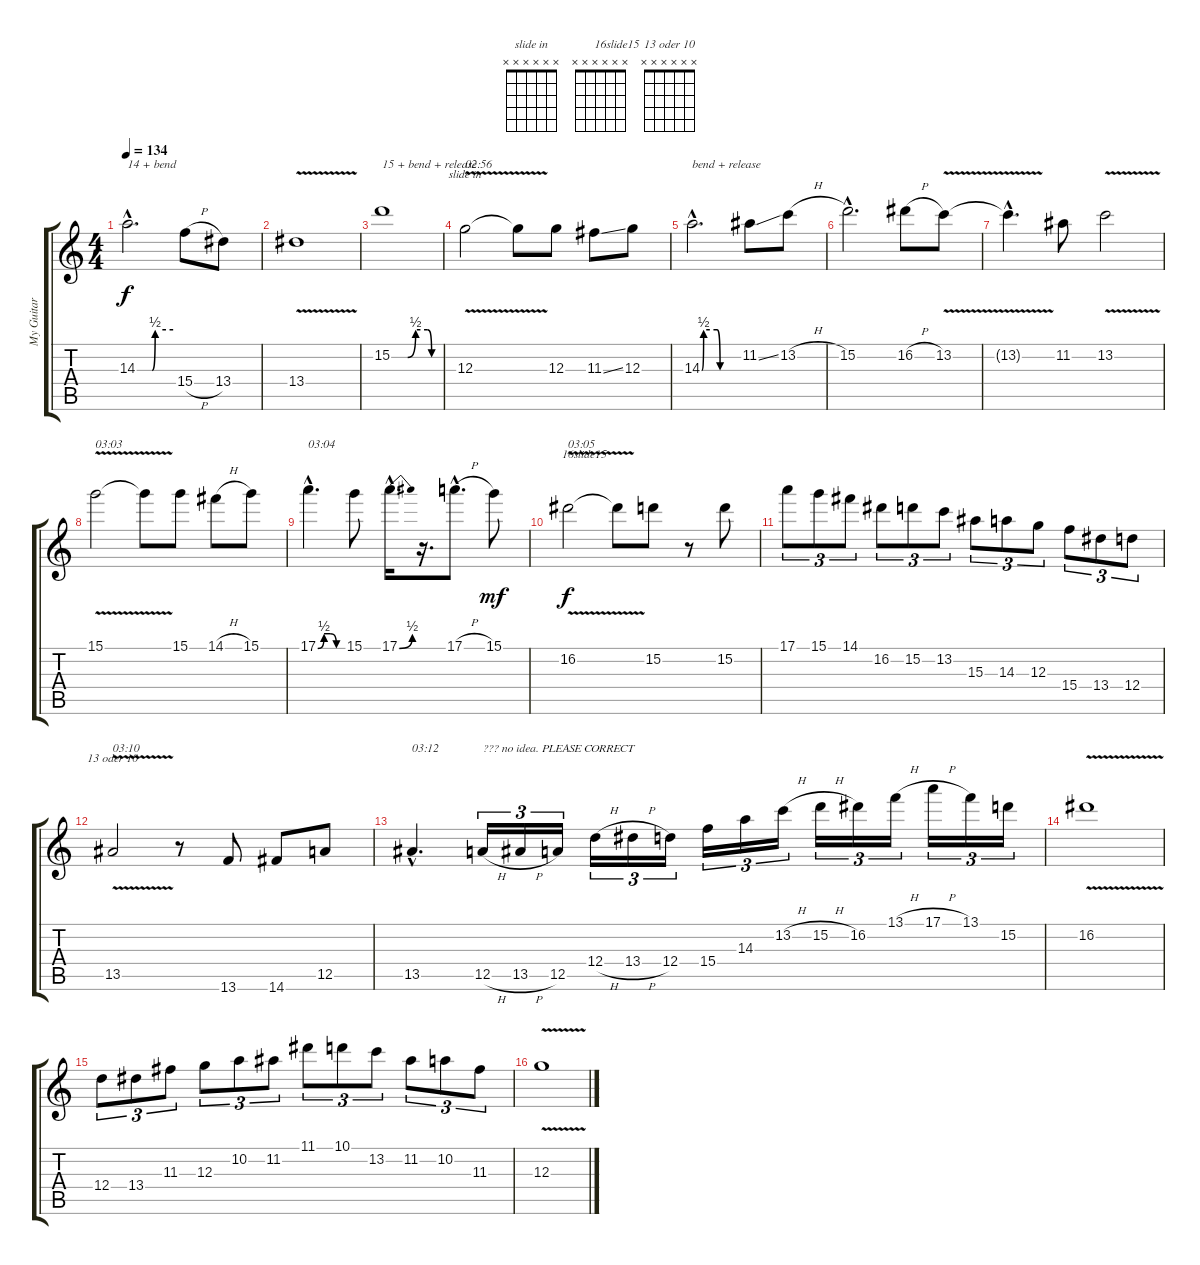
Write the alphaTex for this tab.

\track ("My Guitar tuned to EADGBE" "My Guitar ") {instrument distortionguitar}
\staff {score tabs}
\tuning (E4 B3 G3 D3 A2 E2) {hide}
\chord ("slide in" x x x x x x)
\chord ("           16slide15" x x x x x x)
\chord ("13 oder 10" x x x x x x)
\ts (4 4)
\tempo 134
\clef g2
\ks c
14.3{be (custom 0 0 25 0 30 2 60 2) hac}.2{d txt "14 + bend" dy f} 15.4{h}.8 13.4.8 |
13.4{v}.1 |
15.2{be (custom 0 0 20 0 30 2 45 2 50 0 60 0)}.1{txt "15 + bend + release"} |
12.3{v}.2{ch "slide in" txt "02:56"} 12.3{t}.8 12.3.8 11.3{ss}.8 12.3.8 |
14.3{be (custom 0 0 3 2 25 2 30 0 60 0) hac}.2{d txt "bend + release"} 11.2{ss}.8 13.2{h}.8 |
15.2{hac}.2{d} 16.2{h}.8 13.2{v}.8 |
13.2{hac t}.4{d} 11.2.8 13.2{v}.2 |
15.1{v}.2{txt "03:03"} 15.1{t}.8 15.1.8 14.1{h}.8 15.1.8 |
17.1{be (custom 0 0 15 2 30 2 45 0 60 0) hac}.4{d txt "03:04"} 15.1.8 17.1{be (bend 0 0 60 2) hac}.16{d} r.16{d} 17.1{h hac}.8{d} 15.1.8{dy mf} |
16.2{v}.2{ch "           16slide15" txt "03:05" dy f} 16.2{t}.8 15.2.8 r.8 15.2.8 |
17.1.8{tu (3 2)} 15.1.8{tu (3 2)} 14.1.8{tu (3 2)} 16.2.8{tu (3 2)} 15.2.8{tu (3 2)} 13.2.8{tu (3 2)} 15.3.8{tu (3 2)} 14.3.8{tu (3 2)} 12.3.8{tu (3 2)} 15.4.8{tu (3 2)} 13.4.8{tu (3 2)} 12.4.8{tu (3 2)} |
13.5{v}.2{ch "13 oder 10" txt "03:10"} r.8 13.6.8 14.6.8 12.5.8 |
13.5{hac}.4{d txt "03:12"} 12.5{h}.16{tu (3 2) txt "??? no idea. PLEASE CORRECT"} 13.5{h}.16{tu (3 2)} 12.5.16{tu (3 2)} 12.4{h}.16{tu (3 2)} 13.4{h}.16{tu (3 2)} 12.4.16{tu (3 2)} 15.4.16{tu (3 2)} 14.3.16{tu (3 2)} 13.2{h}.16{tu (3 2)} 15.2{h}.16{tu (3 2)} 16.2.16{tu (3 2)} 13.1{h}.16{tu (3 2)} 17.1{h}.16{tu (3 2)} 13.1.16{tu (3 2)} 15.2.16{tu (3 2)} |
16.2{v}.1 |
12.4.8{tu (3 2)} 13.4.8{tu (3 2)} 11.3.8{tu (3 2)} 12.3.8{tu (3 2)} 10.2.8{tu (3 2)} 11.2.8{tu (3 2)} 11.1.8{tu (3 2)} 10.1.8{tu (3 2)} 13.2.8{tu (3 2)} 11.2.8{tu (3 2)} 10.2.8{tu (3 2)} 11.3.8{tu (3 2)} |
12.3{v}.1{volume 7}
